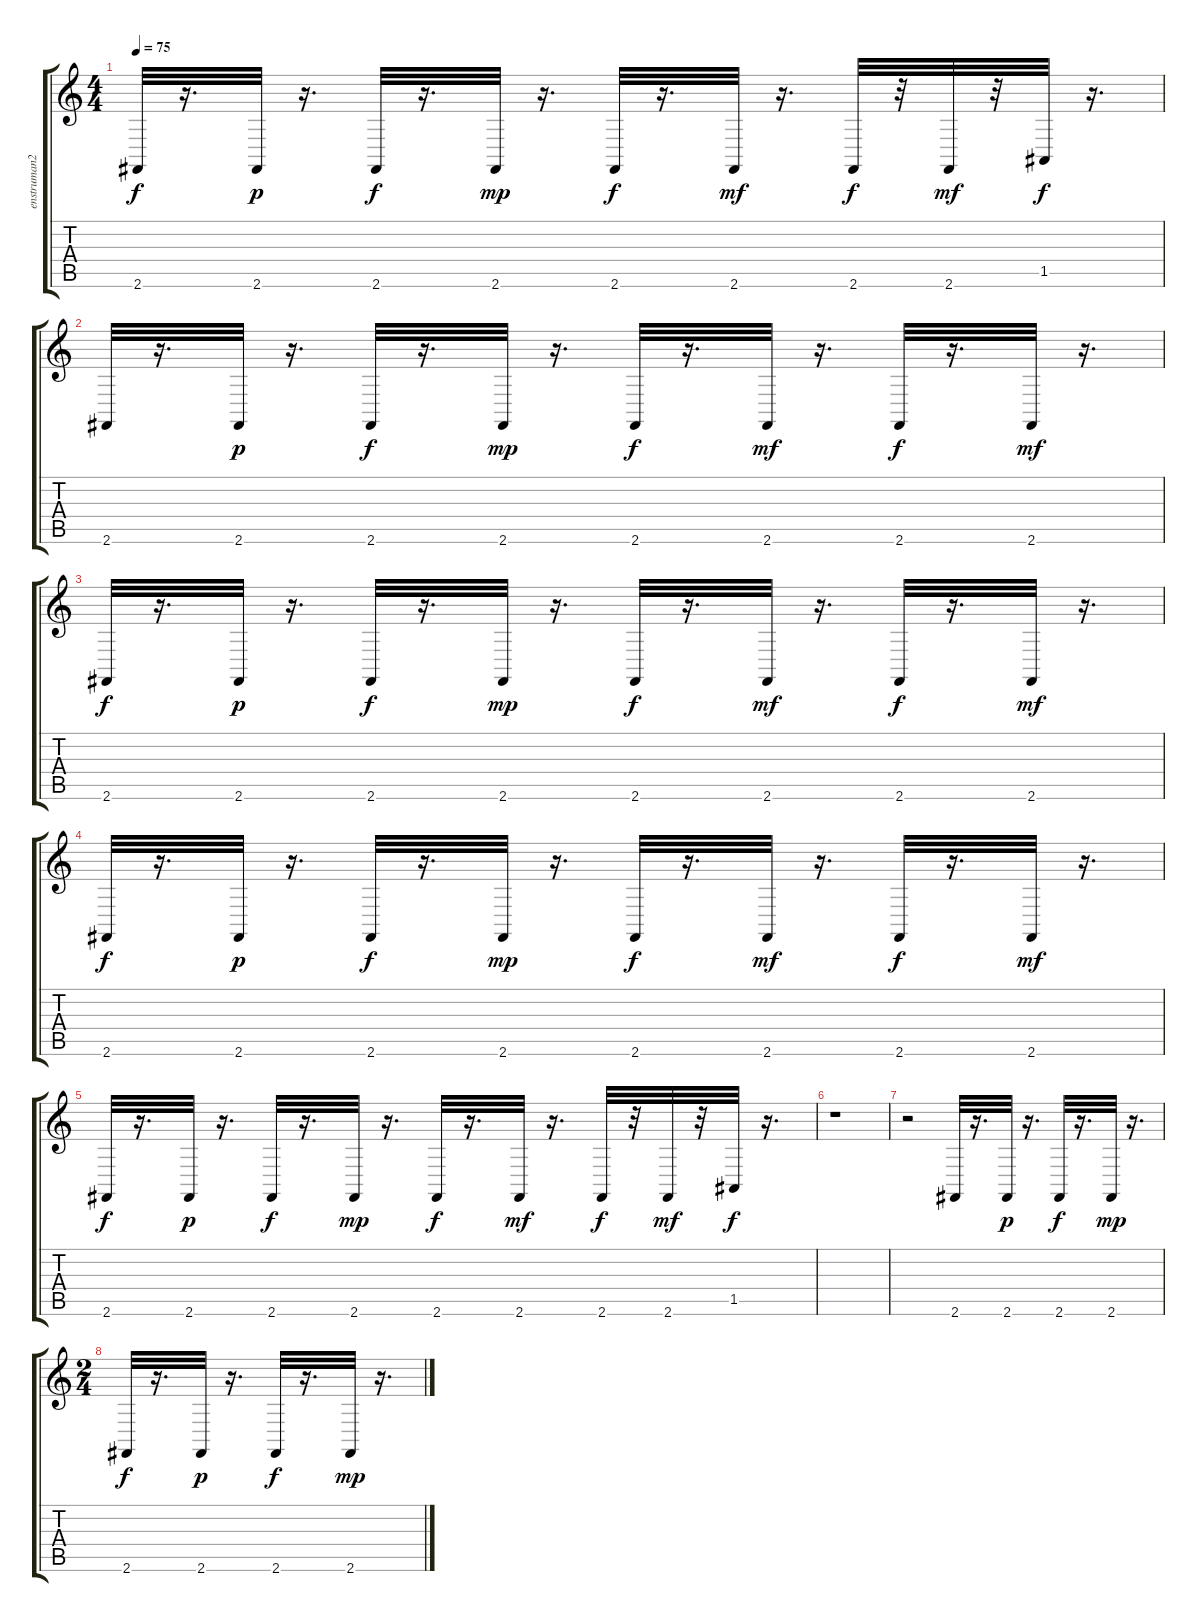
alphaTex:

\track ("enstruman2" "enstruman2") {instrument acousticgrandpiano}
\staff {score tabs}
\tuning (E4 B3 G3 D3 A2 E2) {hide}
\ts (4 4)
\tempo 75
\clef g2
\ks c
2.6.32{dy f} r.16{d} 2.6.32{dy p} r.16{d} 2.6.32{dy f} r.16{d} 2.6.32{dy mp} r.16{d} 2.6.32{dy f} r.16{d} 2.6.32{dy mf} r.16{d} 2.6.32{dy f} r.32 2.6.32{dy mf} r.32 1.5.32{dy f} r.16{d} |
2.6.32 r.16{d} 2.6.32{dy p} r.16{d} 2.6.32{dy f} r.16{d} 2.6.32{dy mp} r.16{d} 2.6.32{dy f} r.16{d} 2.6.32{dy mf} r.16{d} 2.6.32{dy f} r.16{d} 2.6.32{dy mf} r.16{d} |
2.6.32{dy f} r.16{d} 2.6.32{dy p} r.16{d} 2.6.32{dy f} r.16{d} 2.6.32{dy mp} r.16{d} 2.6.32{dy f} r.16{d} 2.6.32{dy mf} r.16{d} 2.6.32{dy f} r.16{d} 2.6.32{dy mf} r.16{d} |
2.6.32{dy f} r.16{d} 2.6.32{dy p} r.16{d} 2.6.32{dy f} r.16{d} 2.6.32{dy mp} r.16{d} 2.6.32{dy f} r.16{d} 2.6.32{dy mf} r.16{d} 2.6.32{dy f} r.16{d} 2.6.32{dy mf} r.16{d} |
2.6.32{dy f} r.16{d} 2.6.32{dy p} r.16{d} 2.6.32{dy f} r.16{d} 2.6.32{dy mp} r.16{d} 2.6.32{dy f} r.16{d} 2.6.32{dy mf} r.16{d} 2.6.32{dy f} r.32 2.6.32{dy mf} r.32 1.5.32{dy f} r.16{d} |
r.1 |
r.2 2.6.32 r.16{d} 2.6.32{dy p} r.16{d} 2.6.32{dy f} r.16{d} 2.6.32{dy mp} r.16{d} |
\ts (2 4)
2.6.32{dy f} r.16{d} 2.6.32{dy p} r.16{d} 2.6.32{dy f} r.16{d} 2.6.32{dy mp} r.16{d}
